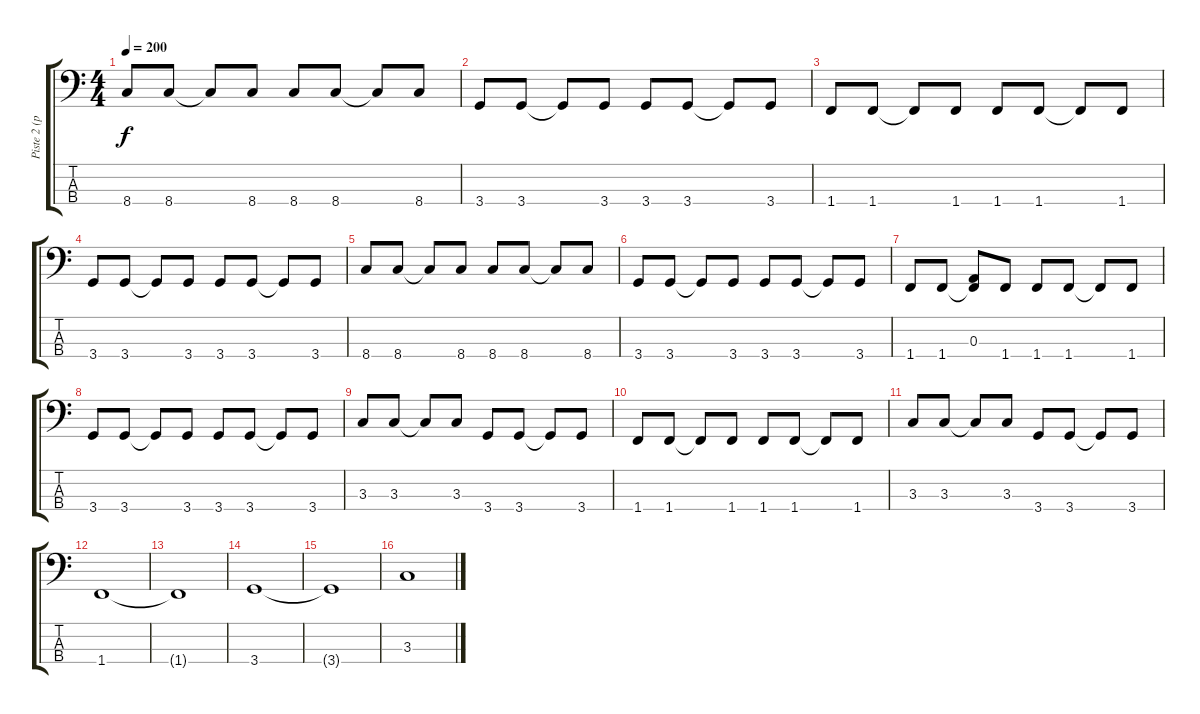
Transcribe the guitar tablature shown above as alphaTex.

\track ("Piste 2 (pick)" "Piste 2 (p") {instrument slapbass2}
\staff {score tabs}
\tuning (G2 D2 A1 E1) {hide}
\ts (4 4)
\tempo 200
\clef f4
\ks c
8.4.8{dy f} 8.4.8 8.4{t}.8 8.4.8 8.4.8 8.4.8 8.4{t}.8 8.4.8 |
3.4.8 3.4.8 3.4{t}.8 3.4.8 3.4.8 3.4.8 3.4{t}.8 3.4.8 |
1.4.8 1.4.8 1.4{t}.8 1.4.8 1.4.8 1.4.8 1.4{t}.8 1.4.8 |
3.4.8 3.4.8 3.4{t}.8 3.4.8 3.4.8 3.4.8 3.4{t}.8 3.4.8 |
8.4.8 8.4.8 8.4{t}.8 8.4.8 8.4.8 8.4.8 8.4{t}.8 8.4.8 |
3.4.8 3.4.8 3.4{t}.8 3.4.8 3.4.8 3.4.8 3.4{t}.8 3.4.8 |
1.4.8 1.4.8 (0.3 1.4{t}).8 1.4.8 1.4.8 1.4.8 1.4{t}.8 1.4.8 |
3.4.8 3.4.8 3.4{t}.8 3.4.8 3.4.8 3.4.8 3.4{t}.8 3.4.8 |
3.3.8 3.3.8 3.3{t}.8 3.3.8 3.4.8 3.4.8 3.4{t}.8 3.4.8 |
1.4.8 1.4.8 1.4{t}.8 1.4.8 1.4.8 1.4.8 1.4{t}.8 1.4.8 |
3.3.8 3.3.8 3.3{t}.8 3.3.8 3.4.8 3.4.8 3.4{t}.8 3.4.8 |
1.4.1 |
1.4{t}.1 |
3.4.1 |
3.4{t}.1 |
3.3.1
